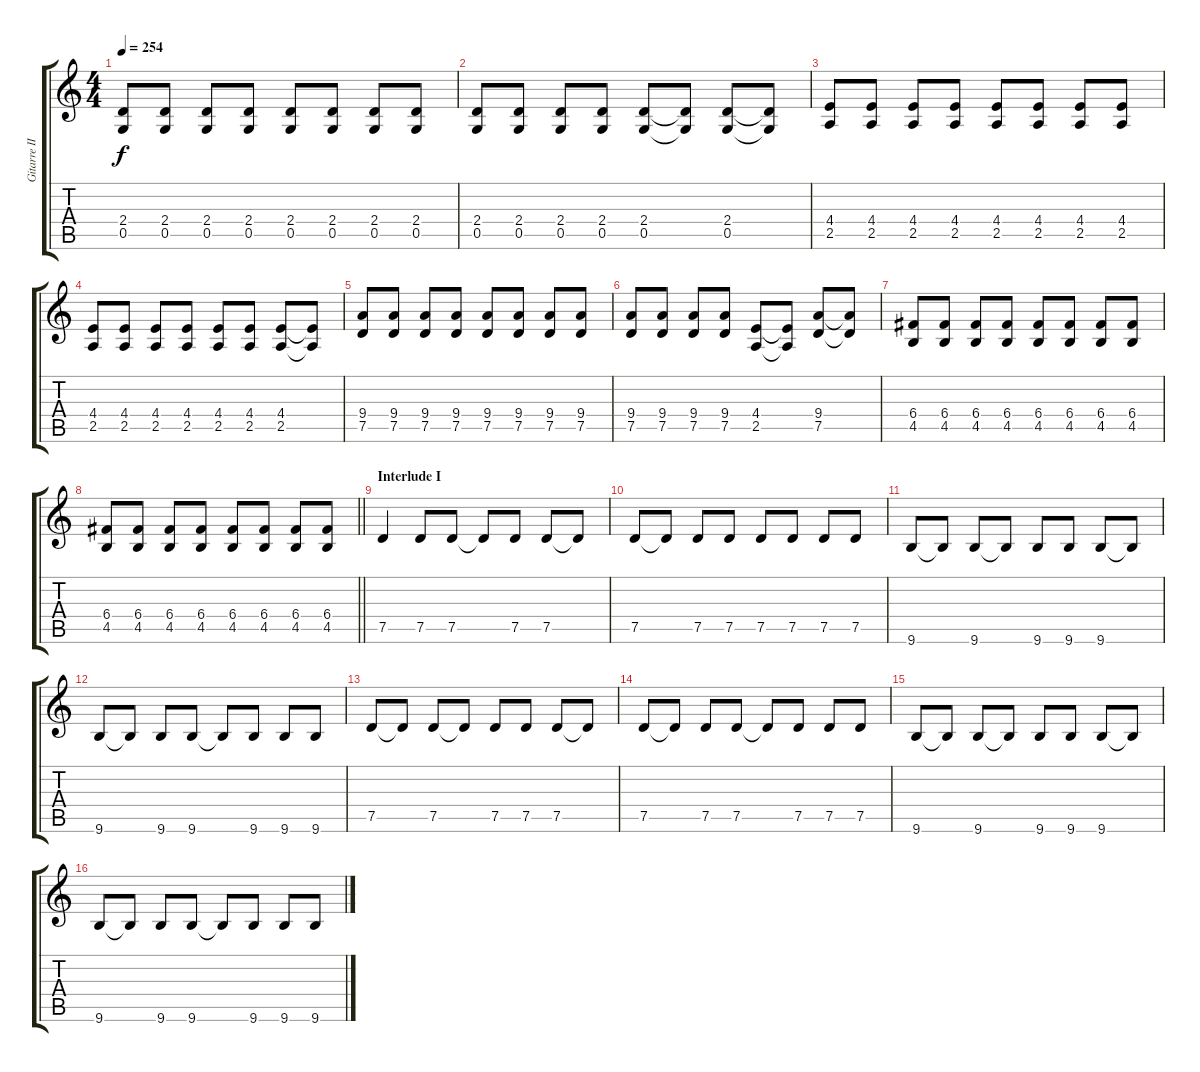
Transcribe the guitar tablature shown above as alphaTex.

\track ("Gitarre II" "Gitarre II") {instrument distortionguitar}
\staff {score tabs}
\tuning (D4 A3 F3 C3 G2 D2) {hide}
\ts (4 4)
\tempo 254
\clef g2
\ks c
(2.4 0.5).8{dy f} (2.4 0.5).8 (2.4 0.5).8 (2.4 0.5).8 (2.4 0.5).8 (2.4 0.5).8 (2.4 0.5).8 (2.4 0.5).8 |
(2.4 0.5).8 (2.4 0.5).8 (2.4 0.5).8 (2.4 0.5).8 (2.4 0.5).8 (2.4{t} 0.5{t}).8 (2.4 0.5).8 (2.4{t} 0.5{t}).8 |
(4.4 2.5).8 (4.4 2.5).8 (4.4 2.5).8 (4.4 2.5).8 (4.4 2.5).8 (4.4 2.5).8 (4.4 2.5).8 (4.4 2.5).8 |
(4.4 2.5).8 (4.4 2.5).8 (4.4 2.5).8 (4.4 2.5).8 (4.4 2.5).8 (4.4 2.5).8 (4.4 2.5).8 (4.4{t} 2.5{t}).8 |
(9.4 7.5).8 (9.4 7.5).8 (9.4 7.5).8 (9.4 7.5).8 (9.4 7.5).8 (9.4 7.5).8 (9.4 7.5).8 (9.4 7.5).8 |
(9.4 7.5).8 (9.4 7.5).8 (9.4 7.5).8 (9.4 7.5).8 (4.4 2.5).8 (4.4{t} 2.5{t}).8 (9.4 7.5).8 (9.4{t} 7.5{t}).8 |
(6.4 4.5).8 (6.4 4.5).8 (6.4 4.5).8 (6.4 4.5).8 (6.4 4.5).8 (6.4 4.5).8 (6.4 4.5).8 (6.4 4.5).8 |
\barLineRight lightlight
(6.4 4.5).8 (6.4 4.5).8 (6.4 4.5).8 (6.4 4.5).8 (6.4 4.5).8 (6.4 4.5).8 (6.4 4.5).8 (6.4 4.5).8 |
\section ("" "Interlude I")
7.5.4 7.5.8 7.5.8 7.5{t}.8 7.5.8 7.5.8 7.5{t}.8 |
7.5.8 7.5{t}.8 7.5.8 7.5.8 7.5.8 7.5.8 7.5.8 7.5.8 |
9.6.8 9.6{t}.8 9.6.8 9.6{t}.8 9.6.8 9.6.8 9.6.8 9.6{t}.8 |
9.6.8 9.6{t}.8 9.6.8 9.6.8 9.6{t}.8 9.6.8 9.6.8 9.6.8 |
7.5.8 7.5{t}.8 7.5.8 7.5{t}.8 7.5.8 7.5.8 7.5.8 7.5{t}.8 |
7.5.8 7.5{t}.8 7.5.8 7.5.8 7.5{t}.8 7.5.8 7.5.8 7.5.8 |
9.6.8 9.6{t}.8 9.6.8 9.6{t}.8 9.6.8 9.6.8 9.6.8 9.6{t}.8 |
9.6.8 9.6{t}.8 9.6.8 9.6.8 9.6{t}.8 9.6.8 9.6.8 9.6.8
